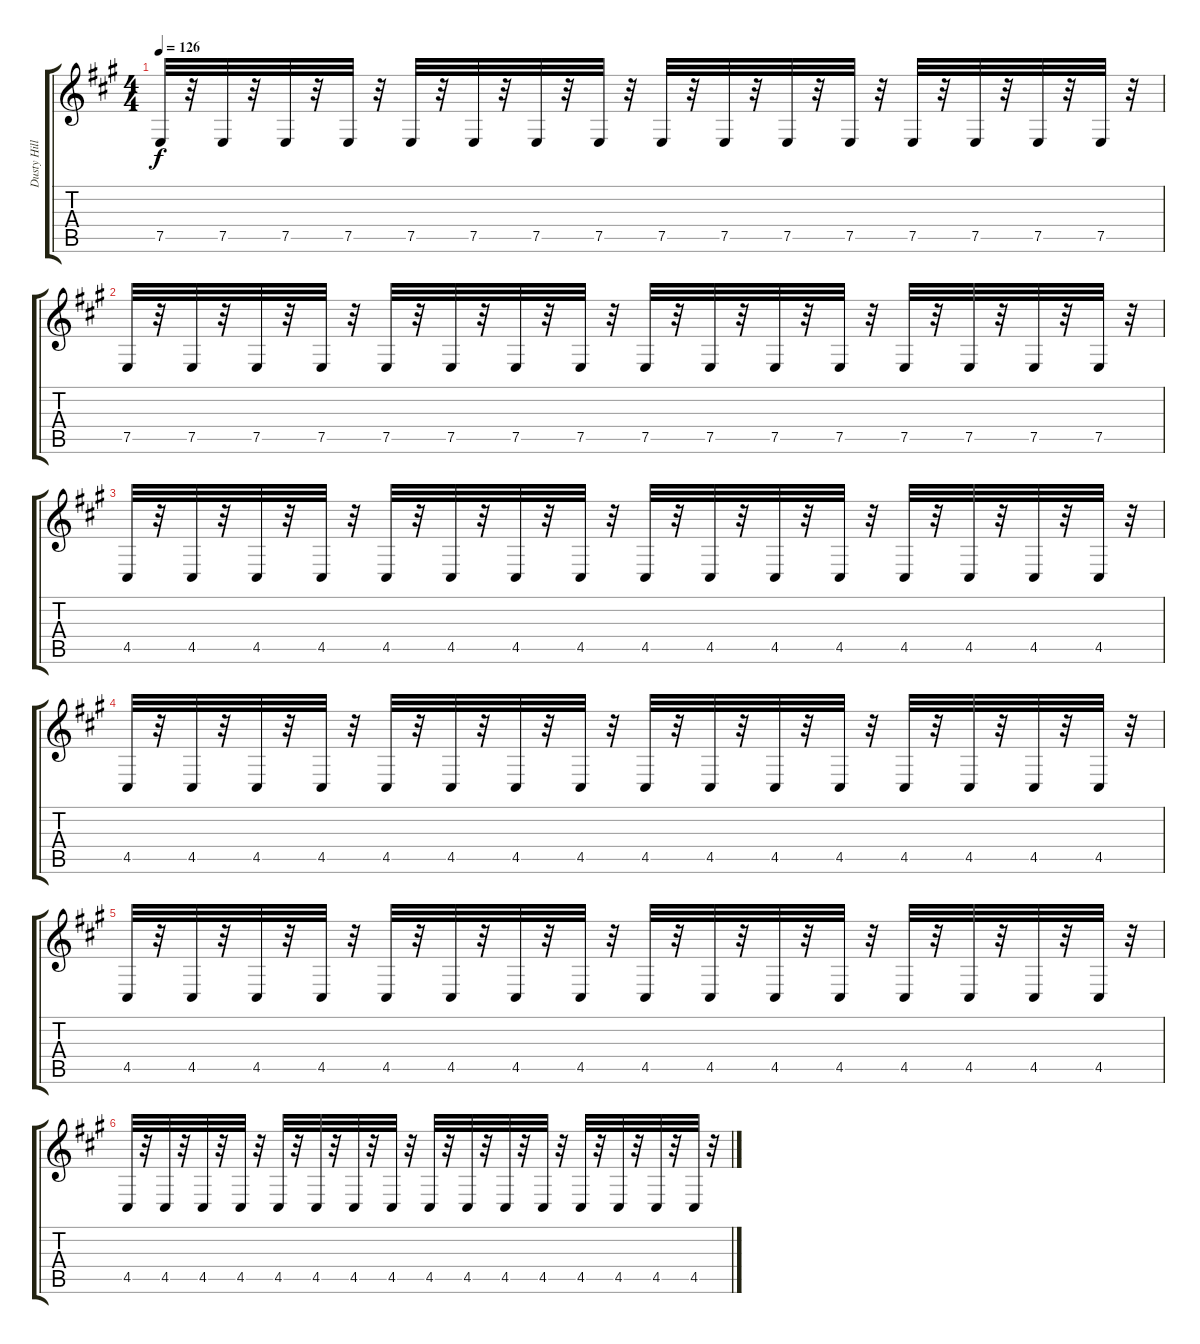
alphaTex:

\track ("Dusty Hill: Synth" "Dusty Hill") {instrument lead2sawtooth}
\staff {score tabs}
\tuning (E4 B3 G3 D3 A2 E2) {hide}
\ts (4 4)
\tempo 126
\clef g2
\ks a
7.5.32{dy f} r.32 7.5.32 r.32 7.5.32 r.32 7.5.32 r.32 7.5.32 r.32 7.5.32 r.32 7.5.32 r.32 7.5.32 r.32 7.5.32 r.32 7.5.32 r.32 7.5.32 r.32 7.5.32 r.32 7.5.32 r.32 7.5.32 r.32 7.5.32 r.32 7.5.32 r.32 |
7.5.32 r.32 7.5.32 r.32 7.5.32 r.32 7.5.32 r.32 7.5.32 r.32 7.5.32 r.32 7.5.32 r.32 7.5.32 r.32 7.5.32 r.32 7.5.32 r.32 7.5.32 r.32 7.5.32 r.32 7.5.32 r.32 7.5.32 r.32 7.5.32 r.32 7.5.32 r.32 |
4.5.32 r.32 4.5.32 r.32 4.5.32 r.32 4.5.32 r.32 4.5.32 r.32 4.5.32 r.32 4.5.32 r.32 4.5.32 r.32 4.5.32 r.32 4.5.32 r.32 4.5.32 r.32 4.5.32 r.32 4.5.32 r.32 4.5.32 r.32 4.5.32 r.32 4.5.32 r.32 |
4.5.32 r.32 4.5.32 r.32 4.5.32 r.32 4.5.32 r.32 4.5.32 r.32 4.5.32 r.32 4.5.32 r.32 4.5.32 r.32 4.5.32 r.32 4.5.32 r.32 4.5.32 r.32 4.5.32 r.32 4.5.32 r.32 4.5.32 r.32 4.5.32 r.32 4.5.32 r.32 |
4.5.32 r.32 4.5.32 r.32 4.5.32 r.32 4.5.32 r.32 4.5.32 r.32 4.5.32 r.32 4.5.32 r.32 4.5.32 r.32 4.5.32 r.32 4.5.32 r.32 4.5.32 r.32 4.5.32 r.32 4.5.32 r.32 4.5.32 r.32 4.5.32 r.32 4.5.32 r.32 |
4.5.32 r.32 4.5.32 r.32 4.5.32 r.32 4.5.32 r.32 4.5.32 r.32 4.5.32 r.32 4.5.32 r.32 4.5.32 r.32 4.5.32 r.32 4.5.32 r.32 4.5.32 r.32 4.5.32 r.32 4.5.32 r.32 4.5.32 r.32 4.5.32 r.32 4.5.32 r.32
